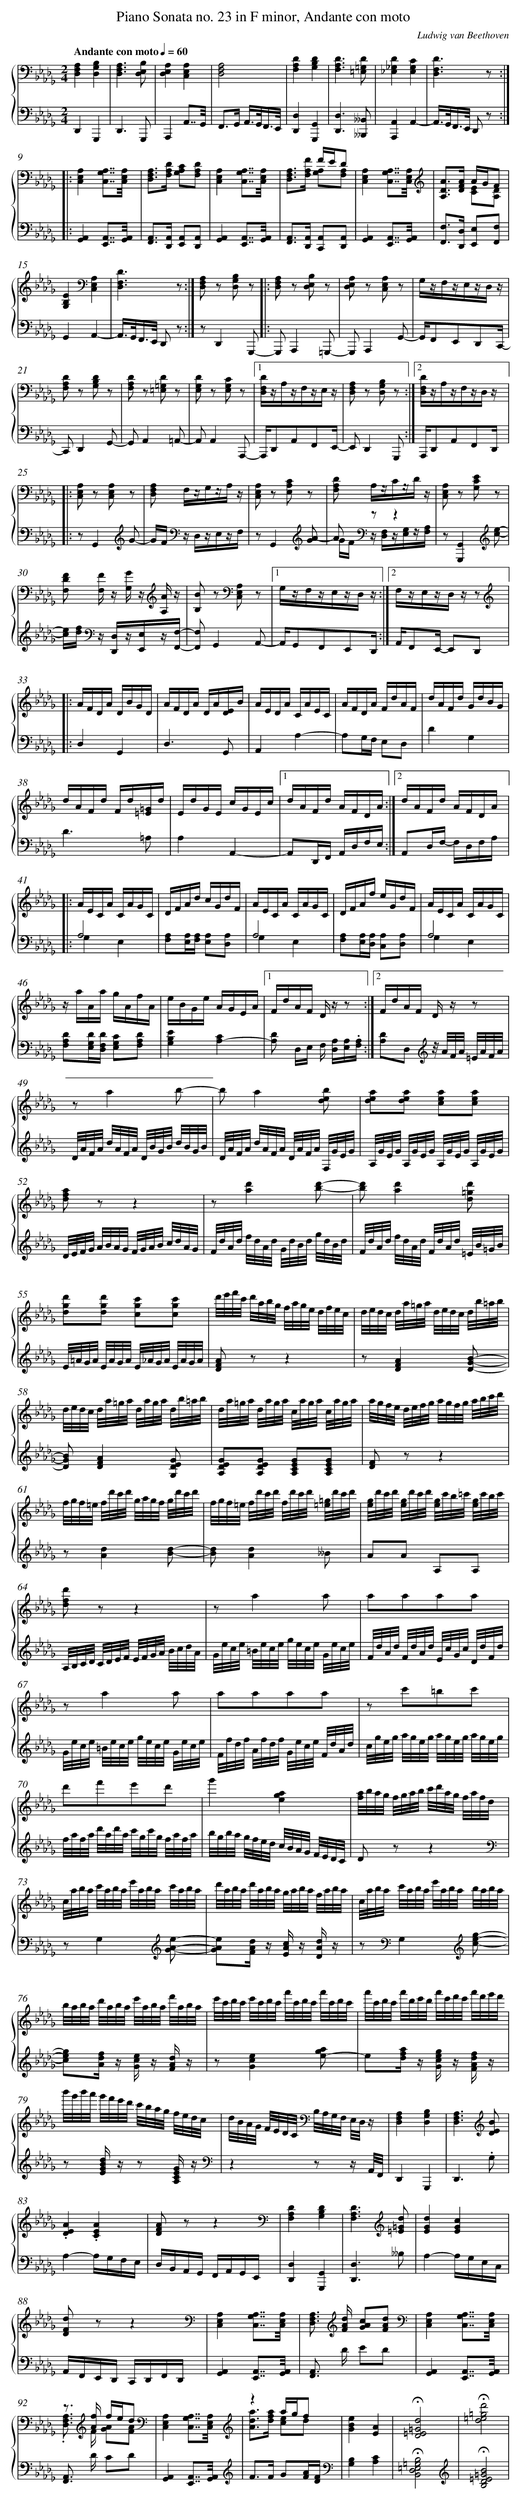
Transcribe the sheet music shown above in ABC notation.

X:1
T: Piano Sonata no. 23 in F minor, Andante con moto
C: Ludwig van Beethoven
L: 1/16
M: 2/4
Q: "Andante con moto" 1/4=60
%%staves {1 2}
V: 1 clef=bass
V: 2 clef=bass
K: Db
[V:1] [D,4F,4A,4][D,4G,4B,4] |
[V:2] D,,4G,,,4 |
[V:1] [D,6F,6A,6][D,2E,2B,2] |
[V:2] D,,6G,,,2 |
[V:1] [D,4E,4A,4][C,4E,4A,4] |
[V:2] A,,,4A,,7/G,,/ |
[V:1] [D,8F,8A,8] |
[V:2] F,,2>G,,2 A,,>G,,F,,3/E,,/ |
[V:1] [F,4A,4D4][G,4B,4D4] |
[V:2] [D,,4D,4][G,,,4G,,4] |
[V:1] [F,6A,6D6][=E,2=G,2D2] |
[V:2] [D,,6D,6][__B,,,2__B,,2] |
[V:1] [_E,4_G,4D4][E,4G,4C4] |
[V:2] [A,,,4A,,4]A,,4- |
[V:1] [D,6F,6D6]z2 :|]|:
[V:2] A,,>G,,F,,>E,, D,,2 z2 :|]|:
[V:1] [C,4E,4A,4][C,7/G,7/A,7/][C,/E,/A,/] |
[V:2] [G,,4A,,4][E,,7/A,,7/][G,,/A,,/] |
[V:1] [D,2F,2A,2]>[F,2A,2D2] [G,2A,2C2][F,2A,2D2] |
[V:2] [F,,2A,,2]>[D,,2A,,2] [E,,2A,,2][D,,2A,,2] |
[V:1] [C,4E,4A,4][C,7/G,7/A,7/][C,/E,/A,/] |
[V:2] [G,,4A,,4][E,,7/A,,7/][G,,/A,,/] |
[V:1] x4FED2 & [D,2F,2A,2]>[F,2A,2F2] [G,2A,2][F,2A,2] |
[V:2] [F,,2A,,2]>[D,,2A,,2] [C,,2A,,2][D,,2A,,2] |
[V:1] [C,4E,4A,4][C,7/G,7/A,7/][C,/E,/A,/][K:clef=treble] |
[V:2] [G,,4A,,4][E,,7/A,,7/][G,,/A,,/] |
[V:1] [A,2D2A2]>[D2F2A2] AGF2 & x4[C2E2][A,2D2] |
[V:2] [F,,2F,2]>[D,,2D,2] [E,,2E,2][F,,2F,2] |
[V:1] [G,4B,4E4][K:clef=bass][C,4E,4A,4] |
[V:2] G,,4A,,4- |
[V:1] [D,6F,6D6]z2 :|]
[V:2] A,,>G,,F,,>E,, D,,2 z2 :|]
[V:1] [D,2F,2A,2] z2 [D,2G,2B,2] z2 ]|:
[V:2] z2D,,4G,,,2- ]|:
[V:1] [D,2F,2A,2] z2 [D,2E,2B,2] z2 |
[V:2] G,,,2A,,,4=G,,,2- |
[V:1] [D,2E,2A,2] z2 [C,2E,2A,2] z2 |
[V:2] G,,,2A,,,4G,,2- |
[V:1] G,zF,zE,zD, z |
[V:2] G,,F,,2E,,2D,,2C,,- |
[V:1] [F,2A,2D2] z2 [G,2B,2D2] z2 |
[V:2] C,,2D,,4G,,2- |
[V:1] [F,2A,2D2] z2 [=E,2=G,2D2] z2 |
[V:2] G,,2A,,4=A,,2- |
[V:1] [E,2G,2D2] z2 [E,2G,2C2] z2 |[1
[V:2] A,,2A,,4A,,,2- |
[V:1] [D,F,D]zA,zF,zE, z |
[V:2] A,,,D,,2A,,2F,,2E,,- |
[V:1] [D,2F,2A,2] z2 [D,2G,2B,2] z2 :|][2
[V:2] E,,2D,,4G,,,2 :|]
[V:1] [D,F,D]zA,zF,zD, z ]|:
[V:2] A,,,D,,2A,,2F,,2D,, ]|:
[V:1] [C,2E,2A,2] z2 [C,2E,2A,2] z2 |
[V:2] z2G,,4[K:clef=treble]G2- |
[V:1] [D,2F,2A,2] F,zG,zA, z |
[V:2] GF[K:clef=bass] z D,zE,zF, |
[V:1] [C,2E,2A,2] z2 [E,2A,2C2] z2 |
[V:2] z2G,,4[K:clef=treble][G2A2-] |
[V:1] [F,2A,2D2] A,zCzD z |
[V:2] A2[K:clef=bass] z2z4 & GF z [D,F,]z[E,G,]z[F,A,] |
[V:1] [C,2E,2A,2] z2 [G,2C2E2] z2 |
[V:2] z2[G,,,4G,,4][K:clef=treble][c2e2]- |
[V:1] [F,2D2F2] [F,F] z [G,G] z[K:clef=treble] [A,A] z |
[V:2] [ce][df][K:clef=bass] z [D,,D,]z[E,,E,]z[F,,F,]- |
[V:1] [B,2B2] z2[K:clef=bass] [C,2E,2A,2] z2 |[1
[V:2] [F,,2F,2]G,,4A,,2- |
[V:1] G,zF,zE,zD, z :|][2
[V:2] A,,G,,2F,,2E,,2D,, :|]
[V:1] F,zE,zD, z z2[K:clef=treble] ]|:
[V:2] A,,F,,2E,,- E,,2D,,2 ]|:
[V:1] AFDA DBGD |
[V:2] D,4G,,4 |
[V:1] AFDA DA[DE]B |
[V:2] D,6G,,2 |
[V:1] AEDA CAEC |
[V:2] A,,4A,4- |
[V:1] AFDA FdAF |
[V:2] A,2G,F, E,2D,2 |
[V:1] dAFd GdBG |
[V:2] D4G,4 |
[V:1] dAFd Fd[=E=G]d |
[V:2] D6=A,2 |
[V:1] EdGE cGEc |[1
[V:2] A,4A,,4- |
[V:1] dAFd AFDA :|][2
[V:2] A,,2D,,F,, A,,D,F,E, :|]
[V:1] dAFd AFDA ]|:
[V:2] A,,2D,F,- F,D,F,A, ]|:
[V:1] AECA CAGC |
[V:2] A,8 & G,4E,4 |
[V:1] DFAd cGdF |
[V:2] [F,2A,2][E,A,][F,A,] [E,2A,2][D,2A,2] |
[V:1] AECA CAGC |
[V:2] A,8 & G,4E,4 |
[V:1] DFAf eGdF |
[V:2] [F,2A,2][E,A,][D,A,] [C,2A,2][D,2A,2] |
[V:1] AECA CAGC |
[V:2] A,8 & G,4E,4 |
[V:1] z aAa gAfA |
[V:2] [F,2A,2D2][E,G,D][D,F,D] [E,2G,2C2][F,2A,2D2] |
[V:1] eBGe AGEA |[1
[V:2] [G,4B,4E4][A,4-C4] |
[V:1] FdAF D z z2 :|][2
[V:2] [A,2D2] D,E, F, [D,A,][E,A,].[F,A,] :|]
[V:1] FdAF D z z2 |
[V:2] [A,2D2]D,2[K:clef=treble] z/ A/F/A/ =E/A/F/A/ |
[V:1] z2a4b2- |
[V:2] D/A/F/A/ d/A/F/A/ D/B/G/B/ d/B/G/B/ |
[V:1] b2a4[d2e2b2] |
[V:2] D/A/F/A/ d/A/F/A/ D/A/F/A/ F,/G/E/G/ |
[V:1] [d2e2a2][d2e2a2] [c2e2a2][c2e2a2] |
[V:2] A,/G/E/G/ A,/G/E/G/ A,/G/E/G/ A,/G/E/G/ |
[V:1] [d2f2a2] z2z4 |
[V:2] D/E/F/G/ A/B/A/G/ F/G/A/B/ c/d/A/G/ |
[V:1] z2[a4d'4][b2d'2]- |
[V:2] F/d/A/d/ f/d/A/d/ G/d/B/d/ g/d/B/d/ |
[V:1] [b2d'2][a4d'4][d2=g2d'2] |
[V:2] F/d/A/d/ f/d/A/d/ F/d/A/d/ =E/B/=G/B/ |
[V:1] [d2g2d'2][d2g2d'2] [c2g2c'2][c2g2c'2] |
[V:2] E/=A/G/A/ E/A/G/A/ E/_A/G/A/ E/A/G/A/ |
[V:1] d'/e'/f'/c'/ d'/a/b/g/ f/a/g/e/ d/f/e/c/ |
[V:2] [D2F2A2] z2z4 |
[V:1] d/e/d/c/ d/a/=g/a/ d/e/d/c/ d/b/=a/b/ |
[V:2] z2[D4F4A4][D2G2B2]- |
[V:1] d/e/d/c/ d/a/=g/a/ d/a/g/a/ d/b/=a/b/ |
[V:2] [D2G2B2][D4F4A4][G,2D2E2G2] |
[V:1] d/a/=g/a/ d/a/g/a/ c/a/g/a/ c/a/g/a/ |
[V:2] [A,2D2E2G2][A,2D2E2G2] [A,2C2E2G2][A,2C2E2G2] |
[V:1] a/g/f/e/ d/e/f/g/ a/g/f/g/ a/b/c'/d'/ |
[V:2] [D2F2] z2z4 |
[V:1] f/g/f/=e/ f/d'/c'/d'/ g/a/g/f/ g/d'/c'/d'/ |
[V:2] z2[A4d4][B2d2]- |
[V:1] f/g/f/=e/ f/d'/c'/d'/ f/d'/c'/d'/ [=e/=g/]d'/c'/d'/ |
[V:2] [B2d2][A4d4]__B2 |
[V:1] [e/g/]d'/c'/d'/ [e/g/]d'/c'/d'/ [e/g/]c'/b/=c'/ [e/g/]c'/b/c'/ |
[V:2] A2A2 A,2A,2 |
[V:1] [d2f2d'2] z2z4 |
[V:2] A,/B,/C/D/ C/D/E/F/ E/F/G/A/ B/c/d/A/ |
[V:1] z2a4a2 |
[V:2] G/e/c/e/ =B/e/c/e/ g/e/c/e/ G/e/c/e/ |
[V:1] a2a2a2a2 |
[V:2] F/d/A/d/ F/d/A/d/ E/c/G/c/ D/d/F/d/ |
[V:1] z2a4a2 |
[V:2] G/e/c/e/ =B/e/c/e/ g/e/c/e/ G/e/c/e/ |
[V:1] a2a2a2a2 |
[V:2] F/f/d/f/ A/f/d/f/ G/e/c/e/ F/d/A/d/ |
[V:1] z2 c'2=b2c'2 |
[V:2] c/g/e/g/ a/g/e/g/ a/g/e/g/ a/g/e/g/ |
[V:1] d'2f'2e'2d'2 |
[V:2] f/a/f/a/ d'/a/d'/a/ c'/g/c'/g/ f/a/f/a/ |
[V:1] g'4[e4g4a4] |
[V:2] b/g/b/a/ g/f/e/d/ c/B/A/G/ F/E/D/C/ |
[V:1] [f/a/]b/a/g/ f/g/a/b/ c'/d'/a/g/ f/a/f/d/ |
[V:2] D2 z2z4[K:clef=bass] |
[V:1] c/a/b/a/ c'/a/b/a/ e'/a/b/a/ c'/a/b/a/ |
[V:2] z2G,4[K:clef=treble][G2A2e2]- |
[V:1] d'/a/b/a/ d'/a/b/a/ g/a/b/a/ f/a/b/a/ |
[V:2] [G2A2e2][FAd] z [EAc] z [DAd] z |
[V:1] c/a/b/a/ c'/a/b/a/ e'/a/b/a/ b/a/b/a/ |
[V:2] z2[K:clef=bass]G,4[K:clef=treble][c2e2g2]- |
[V:1] b/a/b/a/ d'/a/b/a/ e'/a/b/a/ f'/a/b/a/ |
[V:2] [c2e2g2][Adf] z [Gce] z [FAd] z |
[V:1] e'/c'/d'/c'/ e'/c'/d'/c'/ a'/c'/d'/c'/ a'/c'/d'/c'/ |
[V:2] z2[G4c4e4][e2-g2a2] |
[V:1] a'/c'/d'/c'/ a'/d'/e'/d'/ a'/e'/f'/e'/ a'/f'/g'/f'/ |
[V:2] e2[dfa] z [Gceg] z [FAdf] z |
[V:1] b'/g'/b'/a'/ g'/f'/e'/d'/ c'/b/a/g/ f/e/d/c/ |
[V:2] z2 [EGBd] z z2 [A,CEG] z[K:clef=bass] |
[V:1] d/B/A/G/ F/E/D/C/[K:clef=bass] B,/A,/G,/F,/ E,/D,/ z |
[V:2] z4z2 z A,,/F,,/ |
[V:1] [D,4F,4A,4][D,4G,4B,4] |
[V:2] D,,4G,,,4 |
[V:1] [D,6F,6A,6][K:clef=treble][D2E2B2] |
[V:2] D,,6.G,2 |
[V:1] .[D4E4A4].[C4E4A4] |
[V:2] A,4-A,G,F,E, |
[V:1] [D2F2A2] z2z4[K:clef=bass] |
[V:2] D,B,,A,,G,, F,,A,,G,,E,, |
[V:1] [F,4A,4D4][G,4B,4D4] |
[V:2] [D,,4D,4][G,,,4G,,4] |
[V:1] [F,6A,6D6][K:clef=treble][=E2=G2d2] |
[V:2] [D,,6D,6]__B,2 |
[V:1] [E4G4d4][E4G4c4] |
[V:2] A,4-A,G,E,C, |
[V:1] [D2F2d2] z2z4[K:clef=bass] |
[V:2] A,,F,,E,,D,, C,,D,,F,,D,, |
[V:1] [C,4E,4A,4][C,7/G,7/A,7/][C,/E,/A,/] |
[V:2] [G,,4A,,4][E,,7/A,,7/][G,,/A,,/] |
[V:1] [D,2F,2A,2]>[K:clef=treble] [F2A2d2] [G2A2c2][F2A2d2][K:clef=bass] |
[V:2] [F,,2A,,2]> D2 E2D2 |
[V:1] [C,4E,4A,4][C,7/G,7/A,7/][C,/E,/A,/] |
[V:2] [G,,4A,,4][E,,7/A,,7/][G,,/A,,/] |
[V:1] z2>[K:clef=treble] [A2f2] fed2[K:clef=bass] & .[D,2F,2A,2]> F2 [G2A2][F2A2] |
[V:2] [F,,2A,,2]> D2 C2D2 |
[V:1] [C,4E,4A,4][C,7/G,7/A,7/][C,/E,/A,/][K:clef=treble] |
[V:2] [G,,4A,,4][E,,7/A,,7/][G,,/A,,/][K:clef=treble] |
[V:1] z4agf2 & [A2d2a2]>[d2f2a2] [c2e2]d2 |
[V:2] F2>F2 G2[FA][DF][K:clef=bass] |
[V:1] [G4B4e4][E4A4] |
[V:2] [G,4B,4][A,4C4] |
[V:1] !fermata![D8=E8=G8d8] |
[V:2] !fermata![B,,8D,8=E,8=G,8B,8][K:clef=treble] |
[V:1] !fermata![d8=e8=g8d'8] |
[V:2] !fermata![B,8D8=E8=G8B8] |
